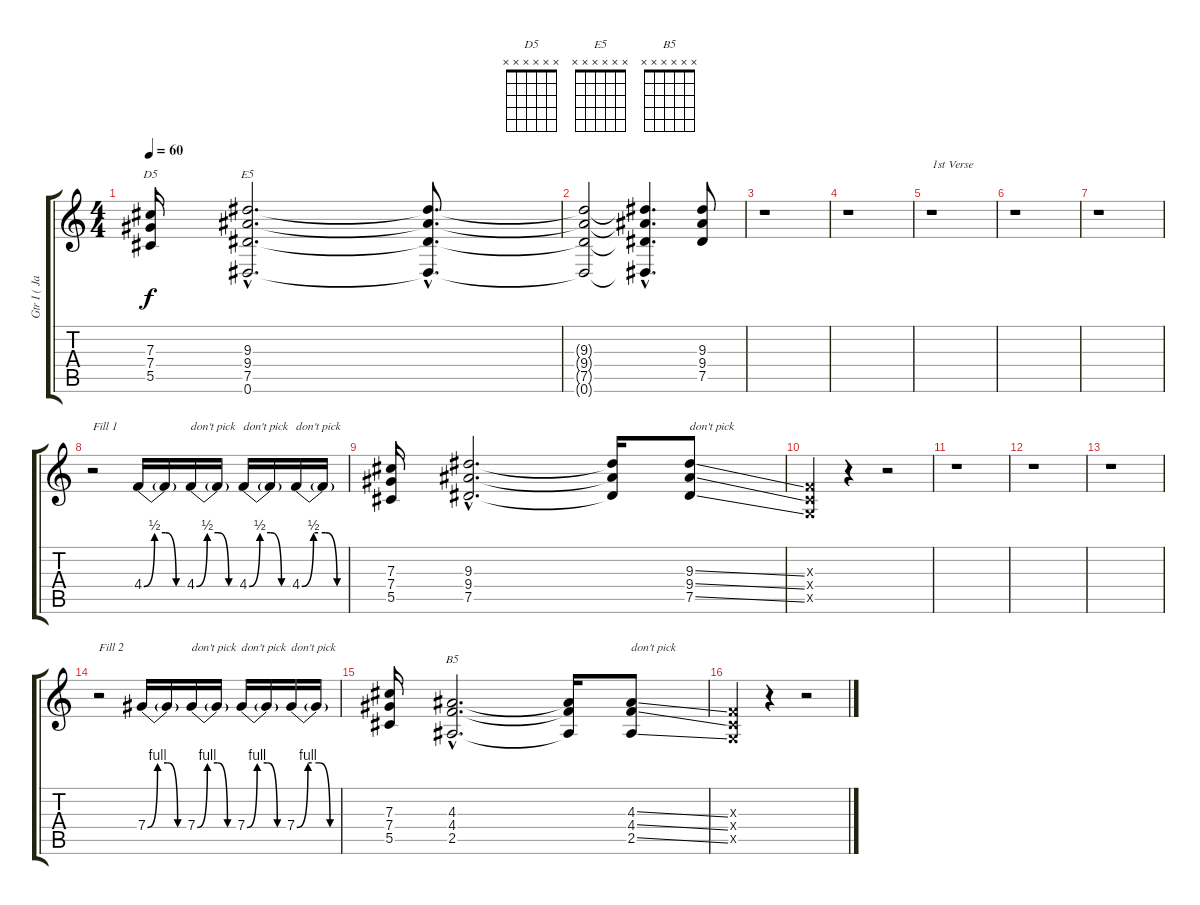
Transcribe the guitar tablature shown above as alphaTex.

\track ("Gtr I ( James )" "Gtr I ( Ja") {instrument distortionguitar}
\staff {score tabs}
\tuning (Eb4 Bb3 Gb3 Db3 Ab2 Eb2) {hide}
\chord ("D5" x x x x x x) {firstfret 0}
\chord ("E5" x x x x x x) {firstfret 0}
\chord ("B5" x x x x x x) {firstfret 0}
\ts (4 4)
\tempo 60
\clef g2
\ks c
(7.3 7.4 5.5).16{ch "D5" dy f} (9.3{hac} 9.4{hac} 7.5{hac} 0.6{hac}).2{d ch "E5"} (9.3{hac t} 9.4{hac t} 7.5{hac t} 0.6{hac t}).8{d} |
(9.3{t} 9.4{t} 7.5{t} 0.6{t}).2 (9.3{hac t} 9.4{hac t} 7.5{hac t} 0.6{hac t}).4{d} (9.3 9.4 7.5).8 |
r.1 |
r.1 |
r.1{txt "1st Verse"} |
r.1 |
r.1 |
r.2{txt "Fill 1"} 4.4{be (custom 0 0 15 2 30 2 45 0 60 0)}.16 4.4{t}.16 4.4{be (custom 0 0 15 2 30 2 45 0 60 0)}.16{txt "don't pick"} 4.4{t}.16 4.4{be (custom 0 0 15 2 30 2 45 0 60 0)}.16{txt "don't pick"} 4.4{t}.16 4.4{be (custom 0 0 15 2 30 2 45 0 60 0)}.16{txt "don't pick"} 4.4{t}.16 |
(7.3 7.4 5.5).16 (9.3{hac} 9.4{hac} 7.5{hac}).2{d} (9.3{t} 9.4{t} 7.5{t}).16 (9.3{ss} 9.4{ss} 7.5{ss}).8{txt "don't pick"} |
(-1.3{x} -1.4{x} -1.5{x}).4 r.4 r.2 |
r.1 |
r.1 |
r.1 |
r.2{txt "Fill 2"} 7.4{be (custom 0 0 15 4 30 4 45 0 60 0)}.16 7.4{t}.16 7.4{be (custom 0 0 15 4 30 4 45 0 60 0)}.16{txt "don't pick"} 7.4{t}.16 7.4{be (custom 0 0 15 4 30 4 45 0 60 0)}.16{txt "don't pick"} 7.4{t}.16 7.4{be (custom 0 0 15 4 30 4 45 0 60 0)}.16{txt "don't pick"} 7.4{t}.16 |
(7.3 7.4 5.5).16 (4.3{hac} 4.4{hac} 2.5{hac}).2{d ch "B5"} (4.3{t} 4.4{t} 2.5{t}).16 (4.3{ss} 4.4{ss} 2.5{ss}).8{txt "don't pick"} |
(-1.3{x} -1.4{x} -1.5{x}).4 r.4 r.2
